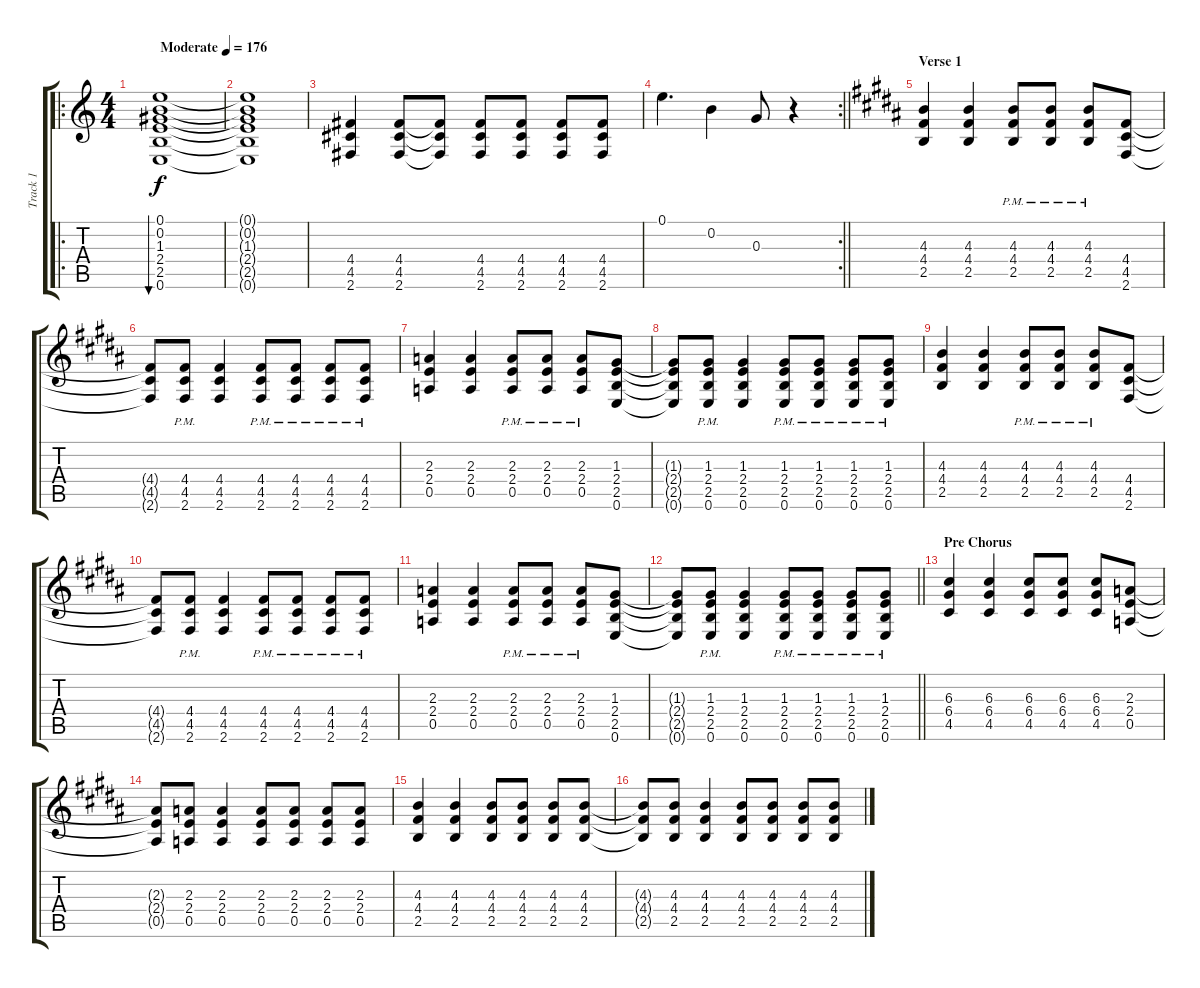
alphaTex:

\track ("Track 1" "Track 1") {instrument distortionguitar}
\staff {score tabs}
\tuning (E4 B3 G3 D3 A2 E2) {hide}
\ro
\ts (4 4)
\tempo (176 "Moderate")
\clef g2
\ks c
(0.1 0.2 1.3 2.4 2.5 0.6).1{bu 480 dy f instrument distortionguitar} |
(0.1{t} 0.2{t} 1.3{t} 2.4{t} 2.5{t} 0.6{t}).1 |
(4.4 4.5 2.6).4 (4.4 4.5 2.6).8 (4.4{t} 4.5{t} 2.6{t}).8 (4.4 4.5 2.6).8 (4.4 4.5 2.6).8 (4.4 4.5 2.6).8 (4.4 4.5 2.6).8 |
\rc 2
\barLineRight lightlight
0.1.4{d} 0.2.4 0.3.8 r.4 |
\section ("" "Verse 1")
\ks b
(4.3 4.4 2.5).4 (4.3 4.4 2.5).4 (4.3{pm} 4.4{pm} 2.5{pm}).8 (4.3{pm} 4.4{pm} 2.5{pm}).8 (4.3{pm} 4.4{pm} 2.5{pm}).8 (4.4 4.5 2.6).8 |
(4.4{t} 4.5{t} 2.6{t}).8 (4.4{pm} 4.5{pm} 2.6{pm}).8 (4.4 4.5 2.6).4 (4.4{pm} 4.5{pm} 2.6{pm}).8 (4.4{pm} 4.5{pm} 2.6{pm}).8 (4.4{pm} 4.5{pm} 2.6{pm}).8 (4.4{pm} 4.5{pm} 2.6{pm}).8 |
(2.3 2.4 0.5).4 (2.3 2.4 0.5).4 (2.3{pm} 2.4{pm} 0.5{pm}).8 (2.3{pm} 2.4{pm} 0.5{pm}).8 (2.3{pm} 2.4{pm} 0.5{pm}).8 (1.3 2.4 2.5 0.6).8 |
(1.3{t} 2.4{t} 2.5{t} 0.6{t}).8 (1.3{pm} 2.4{pm} 2.5{pm} 0.6{pm}).8 (1.3 2.4 2.5 0.6).4 (1.3{pm} 2.4{pm} 2.5{pm} 0.6{pm}).8 (1.3{pm} 2.4{pm} 2.5{pm} 0.6{pm}).8 (1.3{pm} 2.4{pm} 2.5{pm} 0.6{pm}).8 (1.3{pm} 2.4{pm} 2.5{pm} 0.6{pm}).8 |
(4.3 4.4 2.5).4 (4.3 4.4 2.5).4 (4.3{pm} 4.4{pm} 2.5{pm}).8 (4.3{pm} 4.4{pm} 2.5{pm}).8 (4.3{pm} 4.4{pm} 2.5{pm}).8 (4.4 4.5 2.6).8 |
(4.4{t} 4.5{t} 2.6{t}).8 (4.4{pm} 4.5{pm} 2.6{pm}).8 (4.4 4.5 2.6).4 (4.4{pm} 4.5{pm} 2.6{pm}).8 (4.4{pm} 4.5{pm} 2.6{pm}).8 (4.4{pm} 4.5{pm} 2.6{pm}).8 (4.4{pm} 4.5{pm} 2.6{pm}).8 |
(2.3 2.4 0.5).4 (2.3 2.4 0.5).4 (2.3{pm} 2.4{pm} 0.5{pm}).8 (2.3{pm} 2.4{pm} 0.5{pm}).8 (2.3{pm} 2.4{pm} 0.5{pm}).8 (1.3 2.4 2.5 0.6).8 |
\barLineRight lightlight
(1.3{t} 2.4{t} 2.5{t} 0.6{t}).8 (1.3{pm} 2.4{pm} 2.5{pm} 0.6{pm}).8 (1.3 2.4 2.5 0.6).4 (1.3{pm} 2.4{pm} 2.5{pm} 0.6{pm}).8 (1.3{pm} 2.4{pm} 2.5{pm} 0.6{pm}).8 (1.3{pm} 2.4{pm} 2.5{pm} 0.6{pm}).8 (1.3{pm} 2.4{pm} 2.5{pm} 0.6{pm}).8 |
\section ("" "Pre Chorus")
(6.3 6.4 4.5).4 (6.3 6.4 4.5).4 (6.3 6.4 4.5).8 (6.3 6.4 4.5).8 (6.3 6.4 4.5).8 (2.3 2.4 0.5).8 |
(2.3{t} 2.4{t} 0.5{t}).8 (2.3 2.4 0.5).8 (2.3 2.4 0.5).4 (2.3 2.4 0.5).8 (2.3 2.4 0.5).8 (2.3 2.4 0.5).8 (2.3 2.4 0.5).8 |
(4.3 4.4 2.5).4 (4.3 4.4 2.5).4 (4.3 4.4 2.5).8 (4.3 4.4 2.5).8 (4.3 4.4 2.5).8 (4.3 4.4 2.5).8 |
(4.3{t} 4.4{t} 2.5{t}).8 (4.3 4.4 2.5).8 (4.3 4.4 2.5).4 (4.3 4.4 2.5).8 (4.3 4.4 2.5).8 (4.3 4.4 2.5).8 (4.3 4.4 2.5).8
